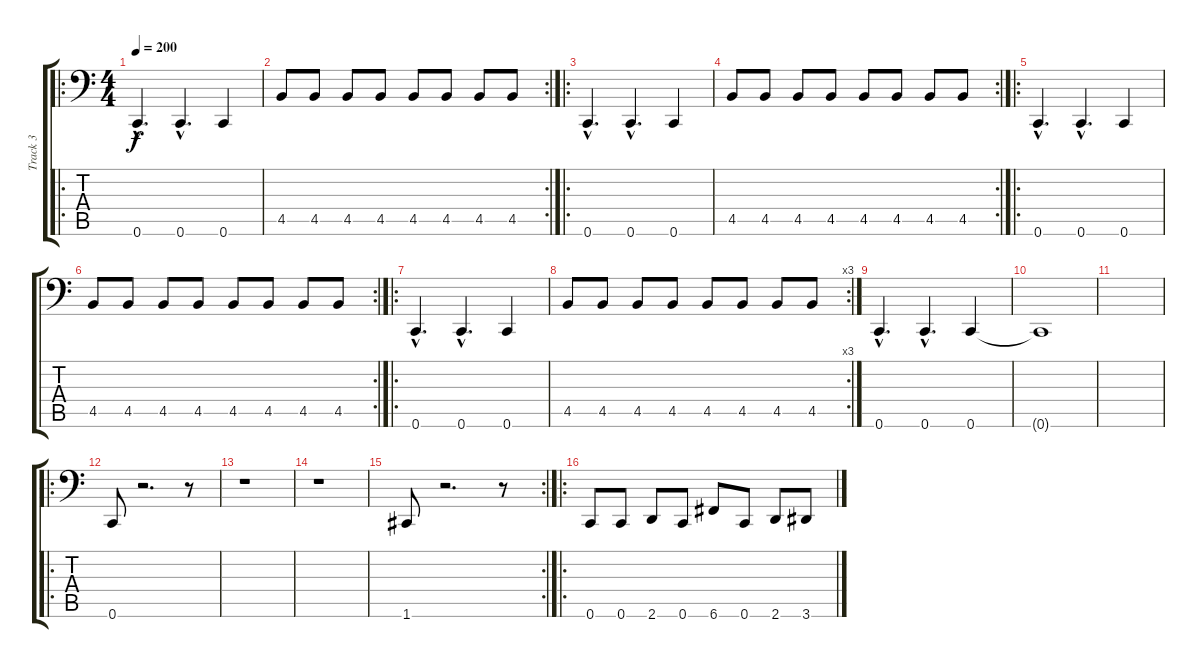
\track ("Track 3" "Track 3") {instrument electricbasspick}
\staff {score tabs}
\tuning (D3 A2 F2 C2 G1 C1) {hide}
\ro
\ts (4 4)
\tempo 200
\clef f4
\ks c
0.6{hac}.4{d dy f instrument electricbasspick} 0.6{hac}.4{d} 0.6.4 |
\rc 2
4.5.8 4.5.8 4.5.8 4.5.8 4.5.8 4.5.8 4.5.8 4.5.8 |
\ro
0.6{hac}.4{d} 0.6{hac}.4{d} 0.6.4 |
\rc 2
4.5.8 4.5.8 4.5.8 4.5.8 4.5.8 4.5.8 4.5.8 4.5.8 |
\ro
0.6{hac}.4{d} 0.6{hac}.4{d} 0.6.4 |
\rc 2
4.5.8 4.5.8 4.5.8 4.5.8 4.5.8 4.5.8 4.5.8 4.5.8 |
\ro
0.6{hac}.4{d} 0.6{hac}.4{d} 0.6.4 |
\rc 3
4.5.8 4.5.8 4.5.8 4.5.8 4.5.8 4.5.8 4.5.8 4.5.8 |
0.6{hac}.4{d} 0.6{hac}.4{d} 0.6.4 |
0.6{t}.1 |
|
\ro
0.6.8 r.2{d} r.8 |
r.1 |
r.1 |
\rc 2
1.6.8 r.2{d} r.8 |
\ro
0.6.8 0.6.8 2.6.8 0.6.8 6.6.8 0.6.8 2.6.8 3.6.8
